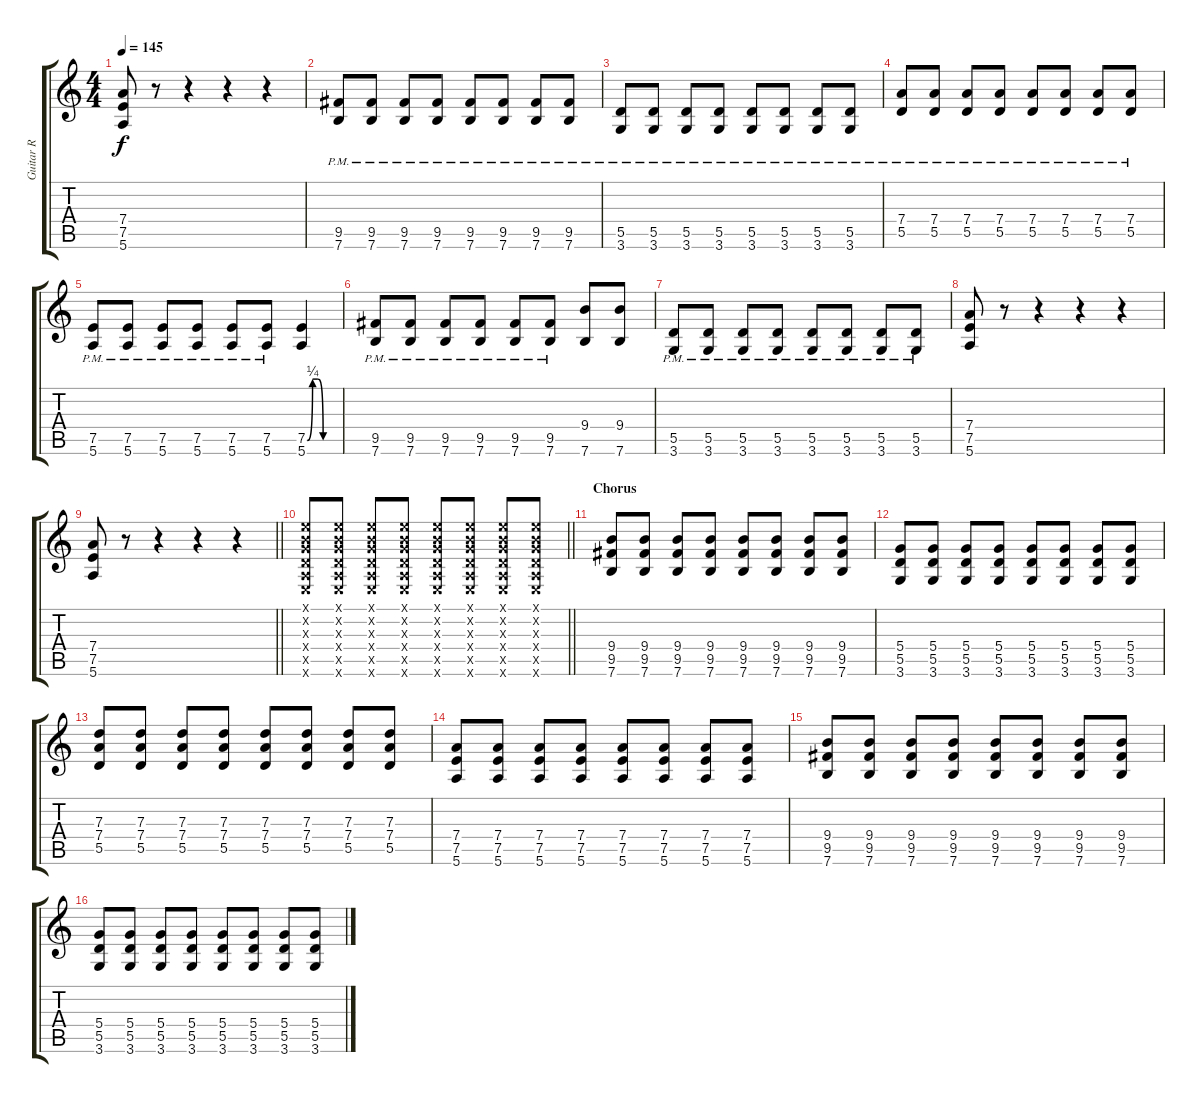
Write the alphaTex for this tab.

\track ("Guitar R" "Guitar R") {instrument distortionguitar}
\staff {score tabs}
\tuning (E4 B3 G3 D3 A2 E2) {hide}
\ts (4 4)
\tempo 145
\clef g2
\ks c
(7.4 7.5 5.6).8{dy f} r.8 r.4 r.4 r.4 |
(9.5{pm} 7.6{pm}).8 (9.5{pm} 7.6{pm}).8 (9.5{pm} 7.6{pm}).8 (9.5{pm} 7.6{pm}).8 (9.5{pm} 7.6{pm}).8 (9.5{pm} 7.6{pm}).8 (9.5{pm} 7.6{pm}).8 (9.5{pm} 7.6{pm}).8 |
(5.5{pm} 3.6{pm}).8 (5.5{pm} 3.6{pm}).8 (5.5{pm} 3.6{pm}).8 (5.5{pm} 3.6{pm}).8 (5.5{pm} 3.6{pm}).8 (5.5{pm} 3.6{pm}).8 (5.5{pm} 3.6{pm}).8 (5.5{pm} 3.6{pm}).8 |
(7.4{pm} 5.5{pm}).8 (7.4{pm} 5.5{pm}).8 (7.4{pm} 5.5{pm}).8 (7.4{pm} 5.5{pm}).8 (7.4{pm} 5.5{pm}).8 (7.4{pm} 5.5{pm}).8 (7.4{pm} 5.5{pm}).8 (7.4{pm} 5.5{pm}).8 |
(7.5{pm} 5.6{pm}).8 (7.5{pm} 5.6{pm}).8 (7.5{pm} 5.6{pm}).8 (7.5{pm} 5.6{pm}).8 (7.5{pm} 5.6{pm}).8 (7.5{pm} 5.6{pm}).8 (7.5{be (custom 0 0 10 1 20 1 30 0 60 0)} 5.6).4 |
(9.5{pm} 7.6{pm}).8 (9.5{pm} 7.6{pm}).8 (9.5{pm} 7.6{pm}).8 (9.5{pm} 7.6{pm}).8 (9.5{pm} 7.6{pm}).8 (9.5{pm} 7.6{pm}).8 (9.4 7.6).8 (9.4 7.6).8 |
(5.5{pm} 3.6{pm}).8 (5.5{pm} 3.6{pm}).8 (5.5{pm} 3.6{pm}).8 (5.5{pm} 3.6{pm}).8 (5.5{pm} 3.6{pm}).8 (5.5{pm} 3.6{pm}).8 (5.5{pm} 3.6{pm}).8 (5.5{pm} 3.6{pm}).8 |
(7.4 7.5 5.6).8 r.8 r.4 r.4 r.4 |
\barLineRight lightlight
(7.4 7.5 5.6).8 r.8 r.4 r.4 r.4 |
\section ("" "")
\barLineRight lightlight
(0.1{x} 0.2{x} 0.3{x} 0.4{x} 0.5{x} 0.6{x}).8 (0.1{x} 0.2{x} 0.3{x} 0.4{x} 0.5{x} 0.6{x}).8 (0.1{x} 0.2{x} 0.3{x} 0.4{x} 0.5{x} 0.6{x}).8 (0.1{x} 0.2{x} 0.3{x} 0.4{x} 0.5{x} 0.6{x}).8 (0.1{x} 0.2{x} 0.3{x} 0.4{x} 0.5{x} 0.6{x}).8 (0.1{x} 0.2{x} 0.3{x} 0.4{x} 0.5{x} 0.6{x}).8 (0.1{x} 0.2{x} 0.3{x} 0.4{x} 0.5{x} 0.6{x}).8 (0.1{x} 0.2{x} 0.3{x} 0.4{x} 0.5{x} 0.6{x}).8 |
\section ("" "Chorus")
(9.4 9.5 7.6).8 (9.4 9.5 7.6).8 (9.4 9.5 7.6).8 (9.4 9.5 7.6).8 (9.4 9.5 7.6).8 (9.4 9.5 7.6).8 (9.4 9.5 7.6).8 (9.4 9.5 7.6).8 |
(5.4 5.5 3.6).8 (5.4 5.5 3.6).8 (5.4 5.5 3.6).8 (5.4 5.5 3.6).8 (5.4 5.5 3.6).8 (5.4 5.5 3.6).8 (5.4 5.5 3.6).8 (5.4 5.5 3.6).8 |
(7.3 7.4 5.5).8 (7.3 7.4 5.5).8 (7.3 7.4 5.5).8 (7.3 7.4 5.5).8 (7.3 7.4 5.5).8 (7.3 7.4 5.5).8 (7.3 7.4 5.5).8 (7.3 7.4 5.5).8 |
(7.4 7.5 5.6).8 (7.4 7.5 5.6).8 (7.4 7.5 5.6).8 (7.4 7.5 5.6).8 (7.4 7.5 5.6).8 (7.4 7.5 5.6).8 (7.4 7.5 5.6).8 (7.4 7.5 5.6).8 |
(9.4 9.5 7.6).8 (9.4 9.5 7.6).8 (9.4 9.5 7.6).8 (9.4 9.5 7.6).8 (9.4 9.5 7.6).8 (9.4 9.5 7.6).8 (9.4 9.5 7.6).8 (9.4 9.5 7.6).8 |
(5.4 5.5 3.6).8 (5.4 5.5 3.6).8 (5.4 5.5 3.6).8 (5.4 5.5 3.6).8 (5.4 5.5 3.6).8 (5.4 5.5 3.6).8 (5.4 5.5 3.6).8 (5.4 5.5 3.6).8
